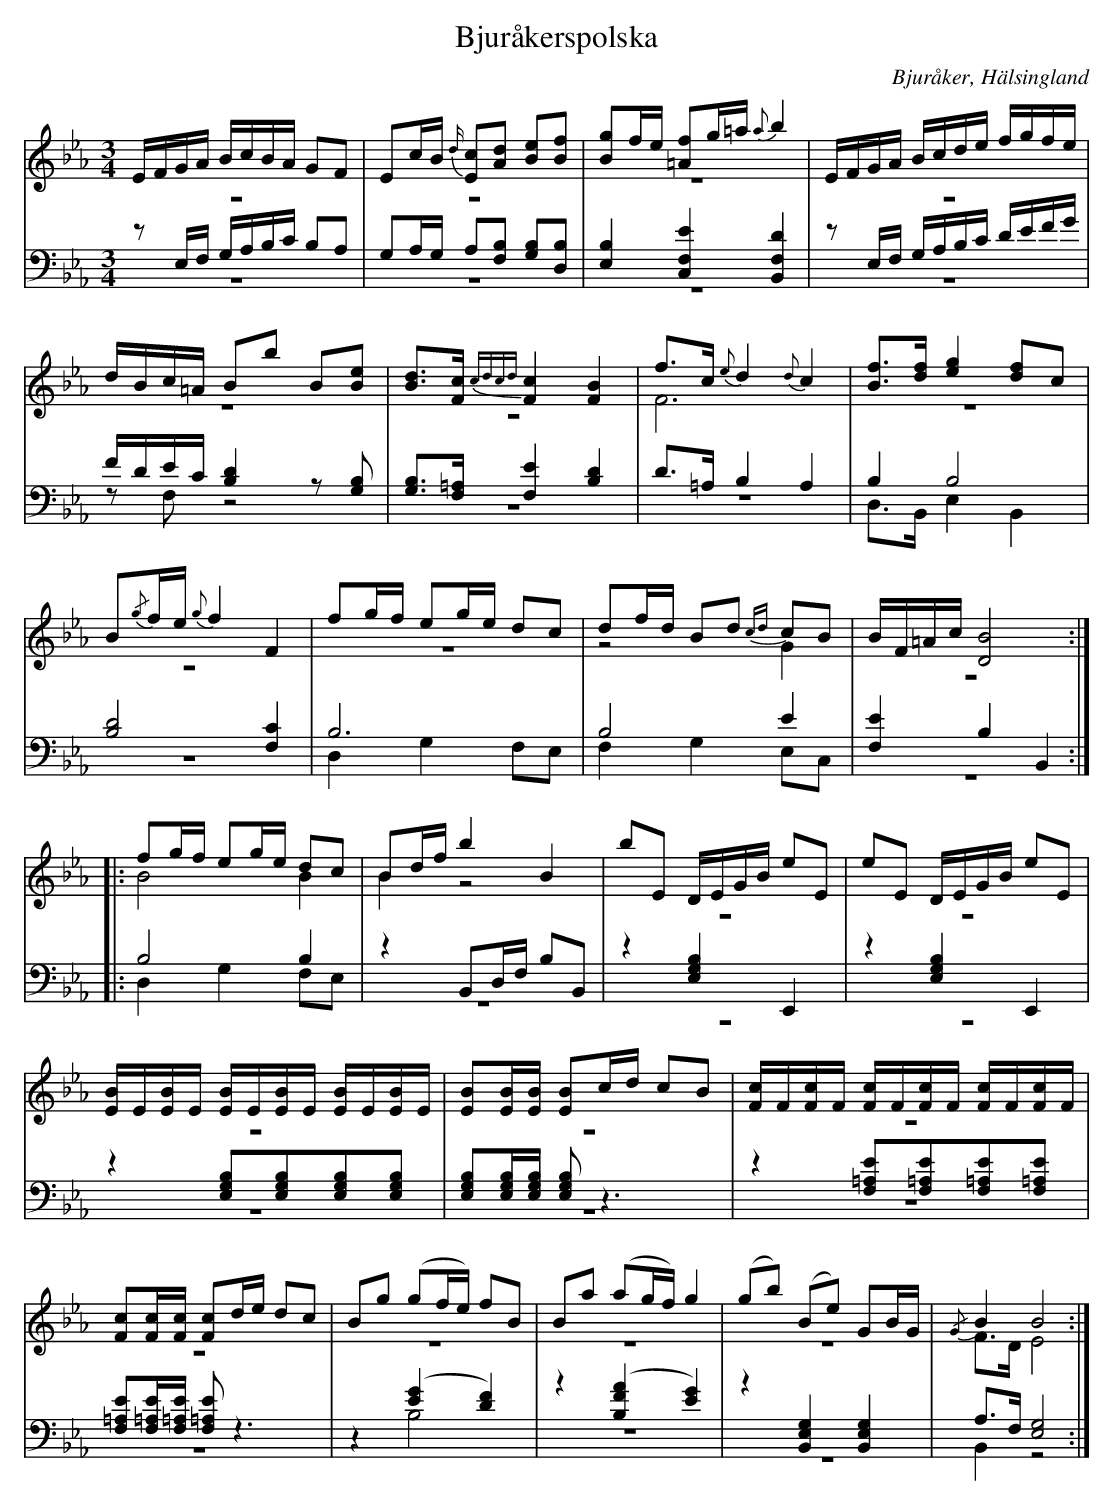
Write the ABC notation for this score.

X:1
T: Bjuråkerspolska
O: Bjuråker, Hälsingland
M: 3/4
L: 1/8
K: Eb
V:1
V:2 merge
V:3
V:4 merge
V:1
E/F/G/A/ B/c/B/A/ GF|Ec/B/ {d/}[Ec][Ad] [Be][Bf]|[Bg]f/e/ [=Af]g/=a/ {a}b2|E/F/G/A/ B/c/d/e/ f/g/f/e/|
d/B/c/=A/ Bb B[Be]|[Bd]>[Fc] {c8/5d8/5c8/5d8/5}[F2c2] [F2B2]|f>c {e}d2 {d}c2|[Bf]>[df] [e2g2] [df]c|
B{/g}f/e/ {g}f2 F2|fg/f/ eg/e/ dc|df/d/ Bd {cd}cB|B/F/=A/c/ [D4B4]:|
|:fg/f/ eg/e/ dc|Bd/f/ b2 B2|bE D/E/G/B/ eE|eE D/E/G/B/ eE|
[E/B/]E/[E/B/]E/ [E/B/]E/[E/B/]E/ [E/B/]E/[E/B/]E/|[EB][E/B/][E/B/] [EB]c/d/ cB|[F/c/]F/[F/c/]F/ [F/c/]F/[F/c/]F/ [F/c/]F/[F/c/]F/|[Fc][F/c/][F/c/] [Fc]d/e/ dc|Bg (gf/e/) fB|Ba (ag/f/) g2|(gb) (Be) GB/G/|{/G}B2 B4:|
V:2
z6|z6|z6|z6|
z6|z6|F6|z6|
z6|z6|z4 G2|z6:|
|:B4 B2|B2 z4|z6|z6|
z6|z6|z6|z6|
z6|z6|z6|F>D E4:|
V:3 clef=bass
zE,/F,/ G,/A,/B,/C/ B,A,|G,A,/G,/ A,[F,B,] [G,B,][D,B,]|[E,2B,2] [C,2F,2E2] [B,,2F,2D2]|zE,/F,/ G,/A,/B,/C/ D/E/F/G/|
F/D/E/C/ [B,2D2]z[G,B,]|[G,B,]>[F,=A,] [F,2E2] [B,2D2]|D>=A, B,2 A,2|B,2 B,4|
[B,4D4] [F,2C2]|B,6|B,4 E2|[F,2E2] B,2 B,,2:|
|:B,4 B,2|z2 B,,D,/F,/ B,B,,|z2 [E,2G,2B,2] E,,2|z2 [E,2G,2B,2] E,,2|
z2 [E,G,B,][E,G,B,][E,G,B,][E,G,B,]|[E,G,B,][E,/G,/B,/][E,/G,/B,/] [E,G,B,] z3|z2 [F,=A,E][F,=A,E][F,=A,E][F,=A,E]|[F,=A,E][F,/=A,/E/][F,/=A,/E/] [F,=A,E] z3|
z2 ([E2G2] [D2F2])|z2 ([B,2F2A2] [E2G2])|z2 [B,,2E,2G,2] [B,,2E,2G,2]|A,>F, [E,4G,4]:|
V:4  clef=bass
z6|z6|z6|z6|
zF, z4|z6|z6|D,>B,, E,2 B,,2|
z6|D,2 G,2 F,E,|F,2 G,2 E,C,|z6:|
|:D,2 G,2 F,E,|z6|z6|z6|
z6|z6|z6|z6|
z2 B,4|z6|z6|B,,2 z4:|
